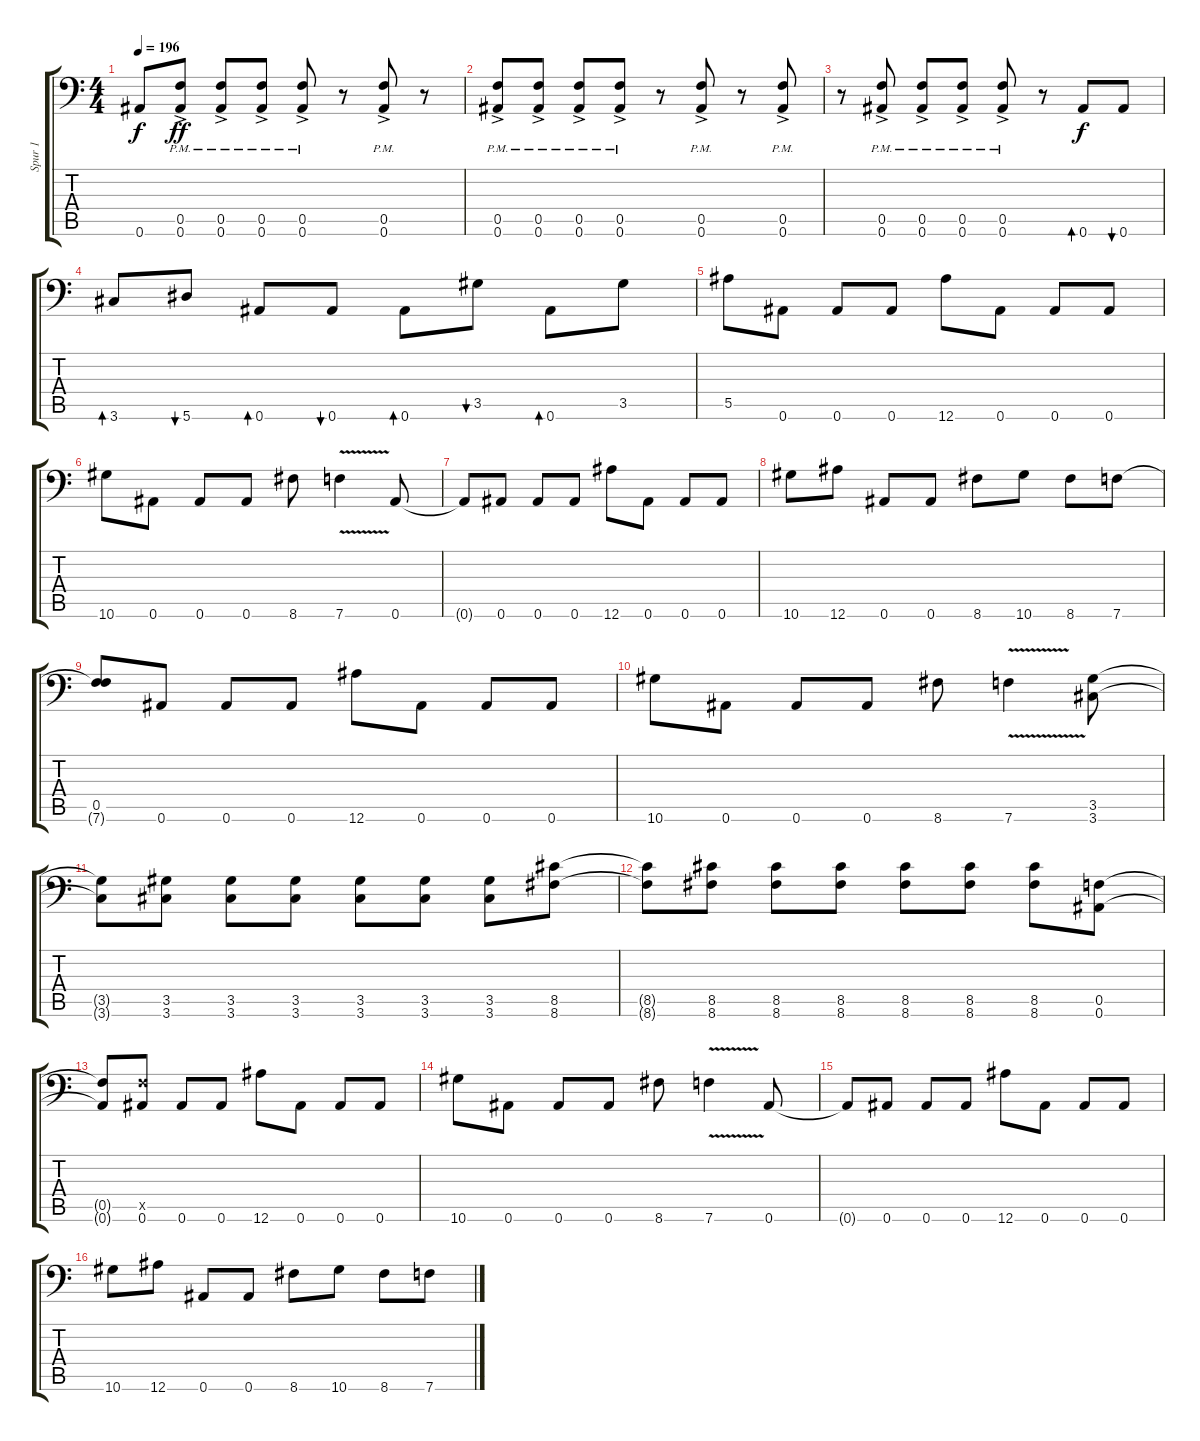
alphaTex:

\track ("Spur 1" "Spur 1") {instrument distortionguitar}
\staff {score tabs}
\tuning (C4 G3 Eb3 Bb2 F2 Bb1) {hide}
\ts (4 4)
\tempo 196
\clef f4
\ks c
0.6{t}.8{dy f} (0.5{ac pm} 0.6{ac pm}).8{dy ff} (0.5{ac pm} 0.6{ac pm}).8 (0.5{ac pm} 0.6{ac pm}).8 (0.5{ac pm} 0.6{ac pm}).8 r.8 (0.5{ac pm} 0.6{ac pm}).8 r.8 |
(0.5{ac pm} 0.6{ac pm}).8 (0.5{ac pm} 0.6{ac pm}).8 (0.5{ac pm} 0.6{ac pm}).8 (0.5{ac pm} 0.6{ac pm}).8 r.8 (0.5{ac pm} 0.6{ac pm}).8 r.8 (0.5{ac pm} 0.6{ac pm}).8 |
r.8 (0.5{ac pm} 0.6{ac pm}).8 (0.5{ac pm} 0.6{ac pm}).8 (0.5{ac pm} 0.6{ac pm}).8 (0.5{ac pm} 0.6{ac pm}).8 r.8 0.6.8{bd 60 dy f} 0.6.8{bu 60} |
3.6.8{bd 60} 5.6.8{bu 60} 0.6.8{bd 60} 0.6.8{bu 60} 0.6.8{bd 60} 3.5.8{bu 60} 0.6.8{bd 60} 3.5.8 |
5.5.8 0.6.8 0.6.8 0.6.8 12.6.8 0.6.8 0.6.8 0.6.8 |
10.6.8 0.6.8 0.6.8 0.6.8 8.6.8 7.6{v}.4 0.6.8 |
0.6{t}.8 0.6.8 0.6.8 0.6.8 12.6.8 0.6.8 0.6.8 0.6.8 |
10.6.8 12.6.8 0.6.8 0.6.8 8.6.8 10.6.8 8.6.8 7.6.8 |
(0.5 7.6{t}).8 0.6.8 0.6.8 0.6.8 12.6.8 0.6.8 0.6.8 0.6.8 |
10.6.8 0.6.8 0.6.8 0.6.8 8.6.8 7.6{v}.4 (3.5 3.6).8 |
(3.5{t} 3.6{t}).8 (3.5 3.6).8 (3.5 3.6).8 (3.5 3.6).8 (3.5 3.6).8 (3.5 3.6).8 (3.5 3.6).8 (8.5 8.6).8 |
(8.5{t} 8.6{t}).8 (8.5 8.6).8 (8.5 8.6).8 (8.5 8.6).8 (8.5 8.6).8 (8.5 8.6).8 (8.5 8.6).8 (0.5 0.6).8 |
(0.5{t} 0.6{t}).8 (0.5{x} 0.6).8 0.6.8 0.6.8 12.6.8 0.6.8 0.6.8 0.6.8 |
10.6.8 0.6.8 0.6.8 0.6.8 8.6.8 7.6{v}.4 0.6.8 |
0.6{t}.8 0.6.8 0.6.8 0.6.8 12.6.8 0.6.8 0.6.8 0.6.8 |
10.6.8 12.6.8 0.6.8 0.6.8 8.6.8 10.6.8 8.6.8 7.6.8
